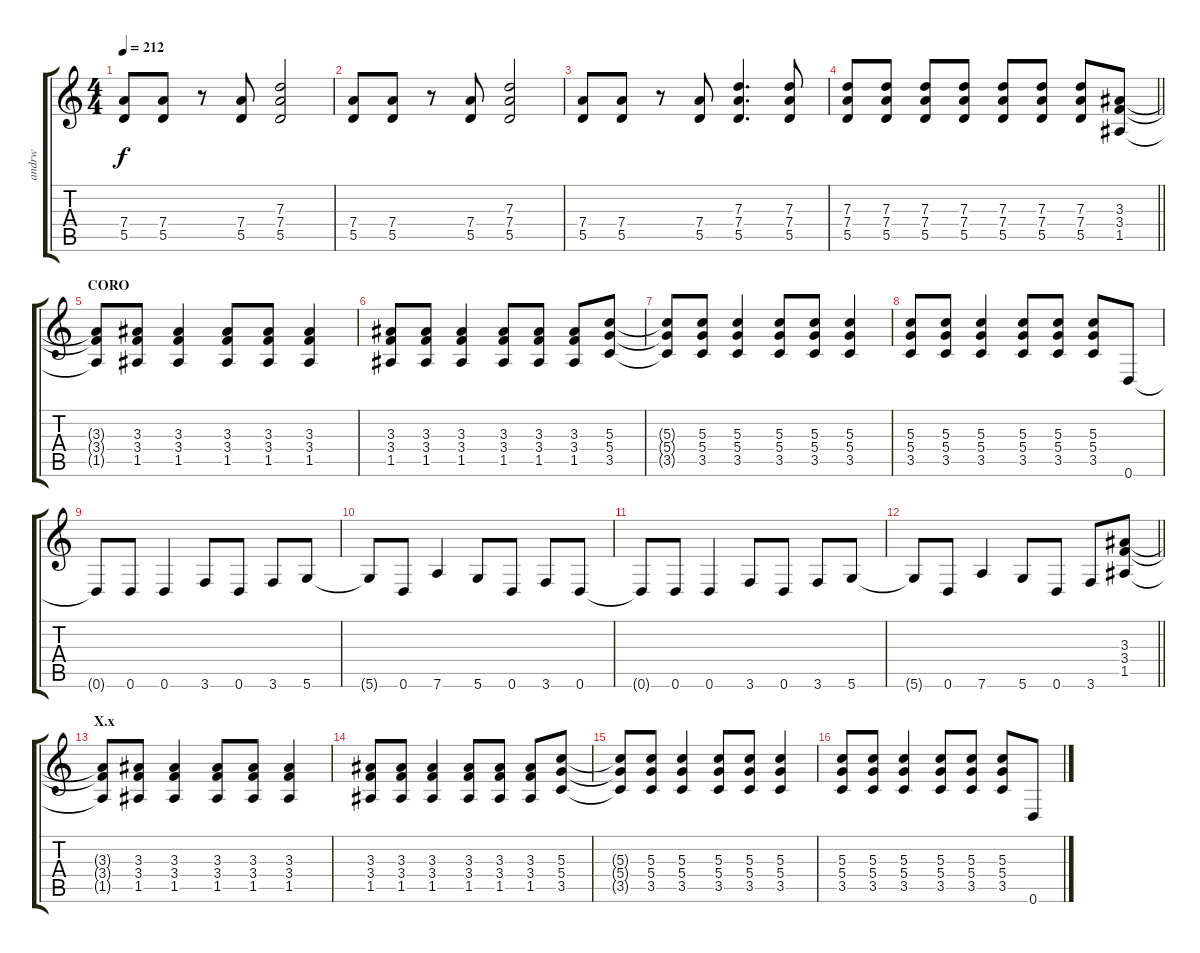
\track ("andrw" "andrw") {instrument distortionguitar}
\staff {score tabs}
\tuning (E4 B3 G3 D3 A2 D2) {hide}
\ts (4 4)
\tempo 212
\clef g2
\ks c
(7.4 5.5).8{dy f} (7.4 5.5).8 r.8 (7.4 5.5).8 (7.3 7.4 5.5).2 |
(7.4 5.5).8 (7.4 5.5).8 r.8 (7.4 5.5).8 (7.3 7.4 5.5).2 |
(7.4 5.5).8 (7.4 5.5).8 r.8 (7.4 5.5).8 (7.3 7.4 5.5).4{d} (7.3 7.4 5.5).8 |
\barLineRight lightlight
(7.3 7.4 5.5).8 (7.3 7.4 5.5).8 (7.3 7.4 5.5).8 (7.3 7.4 5.5).8 (7.3 7.4 5.5).8 (7.3 7.4 5.5).8 (7.3 7.4 5.5).8 (3.3 3.4 1.5).8 |
\section ("" "CORO")
(3.3{t} 3.4{t} 1.5{t}).8 (3.3 3.4 1.5).8 (3.3 3.4 1.5).4 (3.3 3.4 1.5).8 (3.3 3.4 1.5).8 (3.3 3.4 1.5).4 |
(3.3 3.4 1.5).8 (3.3 3.4 1.5).8 (3.3 3.4 1.5).4 (3.3 3.4 1.5).8 (3.3 3.4 1.5).8 (3.3 3.4 1.5).8 (5.3 5.4 3.5).8 |
(5.3{t} 5.4{t} 3.5{t}).8 (5.3 5.4 3.5).8 (5.3 5.4 3.5).4 (5.3 5.4 3.5).8 (5.3 5.4 3.5).8 (5.3 5.4 3.5).4 |
(5.3 5.4 3.5).8 (5.3 5.4 3.5).8 (5.3 5.4 3.5).4 (5.3 5.4 3.5).8 (5.3 5.4 3.5).8 (5.3 5.4 3.5).8 0.6.8 |
0.6{t}.8 0.6.8 0.6.4 3.6.8 0.6.8 3.6.8 5.6.8 |
5.6{t}.8 0.6.8 7.6.4 5.6.8 0.6.8 3.6.8 0.6.8 |
0.6{t}.8 0.6.8 0.6.4 3.6.8 0.6.8 3.6.8 5.6.8 |
\barLineRight lightlight
5.6{t}.8 0.6.8 7.6.4 5.6.8 0.6.8 3.6.8 (3.3 3.4 1.5).8 |
\section ("" "X.x")
(3.3{t} 3.4{t} 1.5{t}).8 (3.3 3.4 1.5).8 (3.3 3.4 1.5).4 (3.3 3.4 1.5).8 (3.3 3.4 1.5).8 (3.3 3.4 1.5).4 |
(3.3 3.4 1.5).8 (3.3 3.4 1.5).8 (3.3 3.4 1.5).4 (3.3 3.4 1.5).8 (3.3 3.4 1.5).8 (3.3 3.4 1.5).8 (5.3 5.4 3.5).8 |
(5.3{t} 5.4{t} 3.5{t}).8 (5.3 5.4 3.5).8 (5.3 5.4 3.5).4 (5.3 5.4 3.5).8 (5.3 5.4 3.5).8 (5.3 5.4 3.5).4 |
(5.3 5.4 3.5).8 (5.3 5.4 3.5).8 (5.3 5.4 3.5).4 (5.3 5.4 3.5).8 (5.3 5.4 3.5).8 (5.3 5.4 3.5).8 0.6.8
